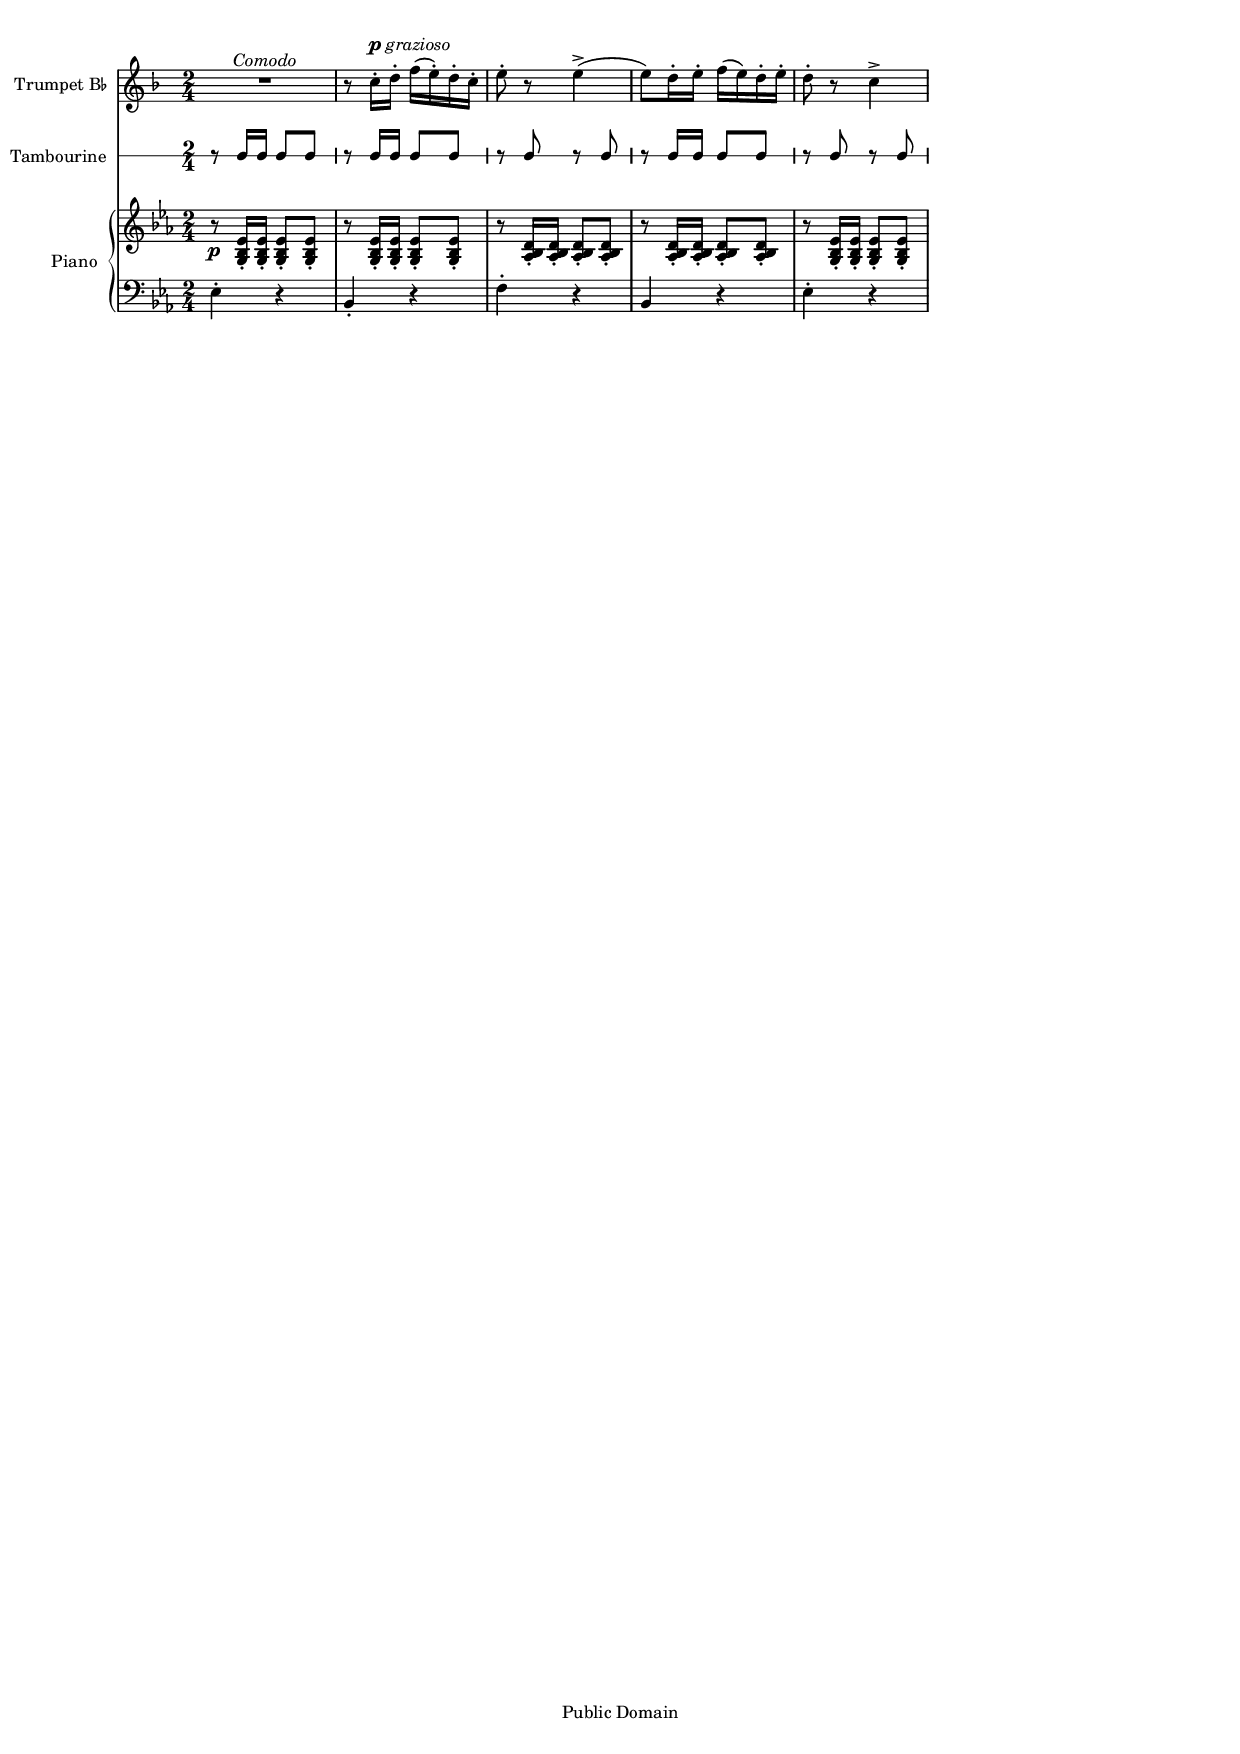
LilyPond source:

% DO NOT EDIT this file manually; it is automatically
% generated from Documentation/snippets/new
% Make any changes in Documentation/snippets/new/
% and then run scripts/auxiliar/makelsr.py
%
% This file is in the public domain.
%% Note: this file works from version 2.13.36
\version "2.13.36"
\include "catalan.ly"
#(set-global-staff-size 15)
\paper{
  ragged-right=##t
  line-width=17\cm
  indent=0\cm
}


\header {
  lsrtags = "headwords"
  texidoc = ""
  doctitle = "headword"
} % begin verbatim


\header {
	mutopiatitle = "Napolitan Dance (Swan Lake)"
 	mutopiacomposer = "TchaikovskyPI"
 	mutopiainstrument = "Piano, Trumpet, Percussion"
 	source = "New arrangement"
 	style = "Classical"
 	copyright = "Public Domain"
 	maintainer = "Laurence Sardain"
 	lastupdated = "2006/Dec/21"
%	title = "Le Lac des Cygnes"
%	subtitle = "Danse Napolitaine"
%	composer = "Piotr Ilitch Tchaïkovski"
%	arranger = "arr. Laurence Sardain"
%       footer = "Mutopia-2006/12/22-896"
}

trompette = \relative do'' {
  \clef treble
  \key mib \major
  \time 2/4
  R2^\markup { \italic Comodo } |
  r8 \once \override TextScript #'padding = #2.0
  sib16-.^\markup {\dynamic p \italic grazioso} do-. mib( re)-. do-. sib-. |
  re8-. r8 re4->( |
  re8) do16-. re-. mib( re) do-. re-. |
  do8-. r8 sib4-> |
}

tambourin = \relative do' {
  \time 2/4
  r8 do16 do do8 do |
  r8 do16 do do8 do |
  r8 do r do |
  r8 do16 do do8 do |
  r8 do r do |
}

tambourinMidi = \drummode {
  \time 2/4
  r8 tamb16 tamb tamb8 tamb |
  r8 tamb16 tamb tamb8 tamb |
  r8 tamb r tamb |
  r8 tamb16 tamb tamb8 tamb |
  r8 tamb r tamb |
}

upper = \relative do' {
  \clef treble
  \key mib \major
  \time 2/4
  r8\p <sol sib mib>16-. <sol sib mib>-. <sol sib mib>8-. <sol sib mib>-. |
  r8 <sol sib mib>16-. <sol sib mib>-. <sol sib mib>8-. <sol sib mib>-. |
  r8 <lab sib re>16-. <lab sib re>-. <lab sib re>8-. <lab sib re>-. |
  r8 <lab sib re>16-. <lab sib re>-. <lab sib re>8-. <lab sib re>-. |
  r8 <sol sib mib>16-. <sol sib mib>-. <sol sib mib>8-. <sol sib mib>-. |
}

lower = \relative do {
  \clef bass
  \key mib \major
  \time 2/4
  mib4-. r4 |
  sib-. r |
  fa'-. r |
  sib, r |
  mib4-. r4 |
}


\score {
  <<
    \context Staff = "trumpet" <<
      \set Staff.instrumentName = \markup { "Trumpet" \concat{ B \teeny \raise #0.4 \flat } }
      \transpose sib do'
      \trompette
    >>
    \context RhythmicStaff = "tambourin" <<
      \set Staff.instrumentName = "Tambourine"
      \tambourin
    >>
    \context PianoStaff = "prima" <<
      \set PianoStaff.instrumentName = "Piano  "
      \context Staff = "uppera" \upper
      \context Staff = "lowera" \lower
    >>
  >>
  \layout { }
}
\score {
  <<
    \context Staff = "trumpet" {
      \set Staff.midiInstrument = "trumpet"
      \trompette
    }
    \context DrumStaff = "tambourin" {
      \tambourinMidi
    }
    \context Staff = "piano" <<
      \upper
      \lower
    >>
  >>
  \midi {
    \context {
      \Score
      tempoWholesPerMinute = #(ly:make-moment 72 4)
    }
  }
}

